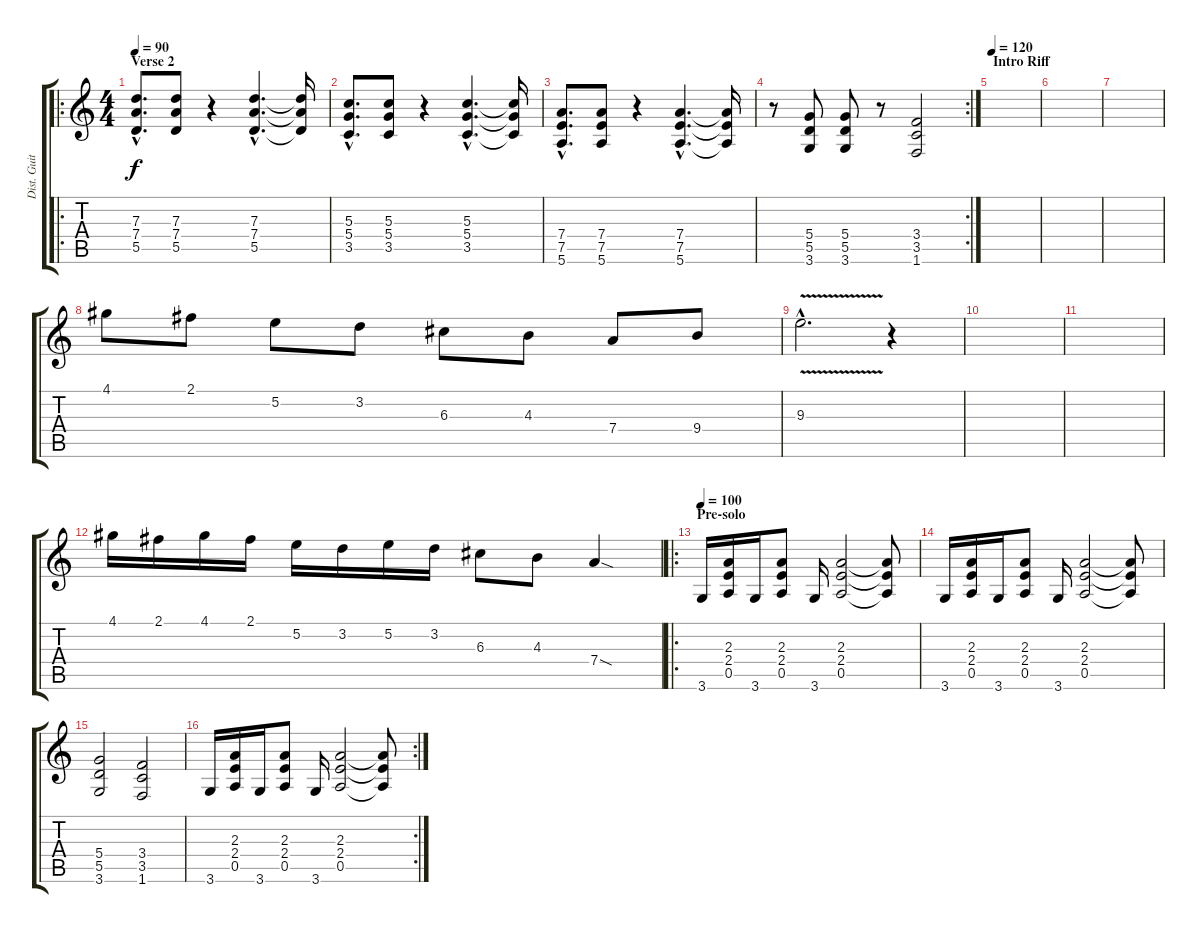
\track ("Dist. Guitar" "Dist. Guit") {instrument distortionguitar}
\staff {score tabs}
\tuning (E4 B3 G3 D3 A2 E2) {hide}
\ro
\ts (4 4)
\section ("" "Verse 2")
\tempo 90
\clef g2
\ks c
(7.3{hac} 7.4{hac} 5.5{hac}).8{d dy f} (7.3 7.4 5.5).8 r.4 (7.3{hac} 7.4{hac} 5.5{hac}).4{d} (7.3{t} 7.4{t} 5.5{t}).16 |
(5.3{hac} 5.4{hac} 3.5{hac}).8{d} (5.3 5.4 3.5).8 r.4 (5.3{hac} 5.4{hac} 3.5{hac}).4{d} (5.3{t} 5.4{t} 3.5{t}).16 |
(7.4{hac} 7.5{hac} 5.6{hac}).8{d} (7.4 7.5 5.6).8 r.4 (7.4{hac} 7.5{hac} 5.6{hac}).4{d} (7.4{t} 7.5{t} 5.6{t}).16 |
\rc 2
r.8 (5.4 5.5 3.6).8 (5.4 5.5 3.6).8 r.8 (3.4 3.5 1.6).2 |
\section ("" "Intro Riff")
\tempo 120
|
|
|
4.1.8 2.1.8 5.2.8 3.2.8 6.3.8 4.3.8 7.4.8 9.4.8 |
9.3{v hac}.2{d} r.4 |
|
|
4.1.16 2.1.16 4.1.16 2.1.16 5.2.16 3.2.16 5.2.16 3.2.16 6.3.8 4.3.8 7.4{sod}.4 |
\ro
\section ("" "Pre-solo")
\tempo 100
3.6.16 (2.3 2.4 0.5).16 3.6.16 (2.3 2.4 0.5).8 3.6.16 (2.3 2.4 0.5).2 (2.3{t} 2.4{t} 0.5{t}).8 |
3.6.16 (2.3 2.4 0.5).16 3.6.16 (2.3 2.4 0.5).8 3.6.16 (2.3 2.4 0.5).2 (2.3{t} 2.4{t} 0.5{t}).8 |
(5.4 5.5 3.6).2 (3.4 3.5 1.6).2 |
\rc 2
3.6.16 (2.3 2.4 0.5).16 3.6.16 (2.3 2.4 0.5).8 3.6.16 (2.3 2.4 0.5).2 (2.3{t} 2.4{t} 0.5{t}).8
